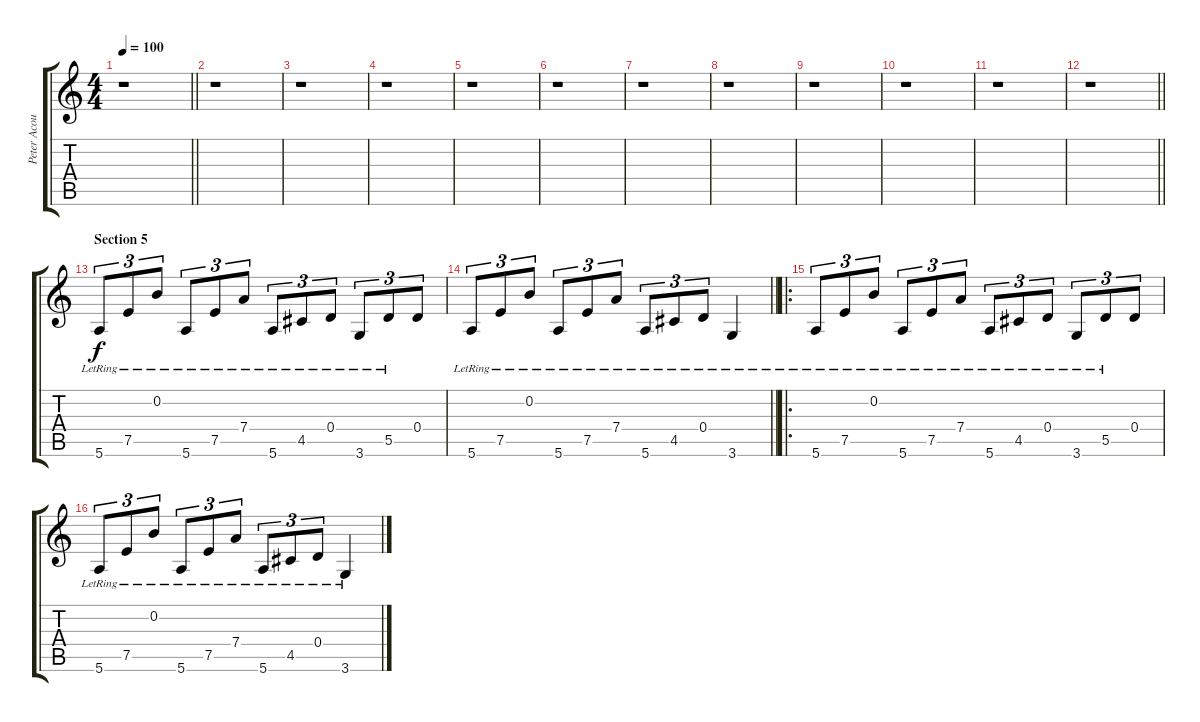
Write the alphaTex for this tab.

\track ("Peter Acoustic" "Peter Acou") {instrument acousticguitarnylon}
\staff {score tabs}
\tuning (E4 B3 G3 D3 A2 E2) {hide}
\ts (4 4)
\tempo 100
\clef g2
\barLineRight lightlight
\ks c
r.1{dy f} |
\section ("" "")
r.1 |
r.1 |
r.1 |
r.1 |
r.1 |
r.1 |
r.1 |
r.1 |
r.1 |
r.1 |
\barLineRight lightlight
r.1 |
\section ("" "Section 5")
5.6{lr}.8{tu (3 2) balance 7} 7.5{lr}.8{tu (3 2)} 0.2{lr}.8{tu (3 2)} 5.6{lr}.8{tu (3 2)} 7.5{lr}.8{tu (3 2)} 7.4{lr}.8{tu (3 2)} 5.6{lr}.8{tu (3 2)} 4.5{lr}.8{tu (3 2)} 0.4{lr}.8{tu (3 2)} 3.6{lr}.8{tu (3 2)} 5.5{lr}.8{tu (3 2)} 0.4.8{tu (3 2)} |
\barLineRight lightlight
5.6{lr}.8{tu (3 2)} 7.5{lr}.8{tu (3 2)} 0.2{lr}.8{tu (3 2)} 5.6{lr}.8{tu (3 2)} 7.5{lr}.8{tu (3 2)} 7.4{lr}.8{tu (3 2)} 5.6{lr}.8{tu (3 2)} 4.5{lr}.8{tu (3 2)} 0.4{lr}.8{tu (3 2)} 3.6{lr}.4 |
\ro
\section ("" "")
5.6{lr}.8{tu (3 2)} 7.5{lr}.8{tu (3 2)} 0.2{lr}.8{tu (3 2)} 5.6{lr}.8{tu (3 2)} 7.5{lr}.8{tu (3 2)} 7.4{lr}.8{tu (3 2)} 5.6{lr}.8{tu (3 2)} 4.5{lr}.8{tu (3 2)} 0.4{lr}.8{tu (3 2)} 3.6{lr}.8{tu (3 2)} 5.5{lr}.8{tu (3 2)} 0.4.8{tu (3 2)} |
5.6{lr}.8{tu (3 2)} 7.5{lr}.8{tu (3 2)} 0.2{lr}.8{tu (3 2)} 5.6{lr}.8{tu (3 2)} 7.5{lr}.8{tu (3 2)} 7.4{lr}.8{tu (3 2)} 5.6{lr}.8{tu (3 2)} 4.5{lr}.8{tu (3 2)} 0.4{lr}.8{tu (3 2)} 3.6{lr}.4
